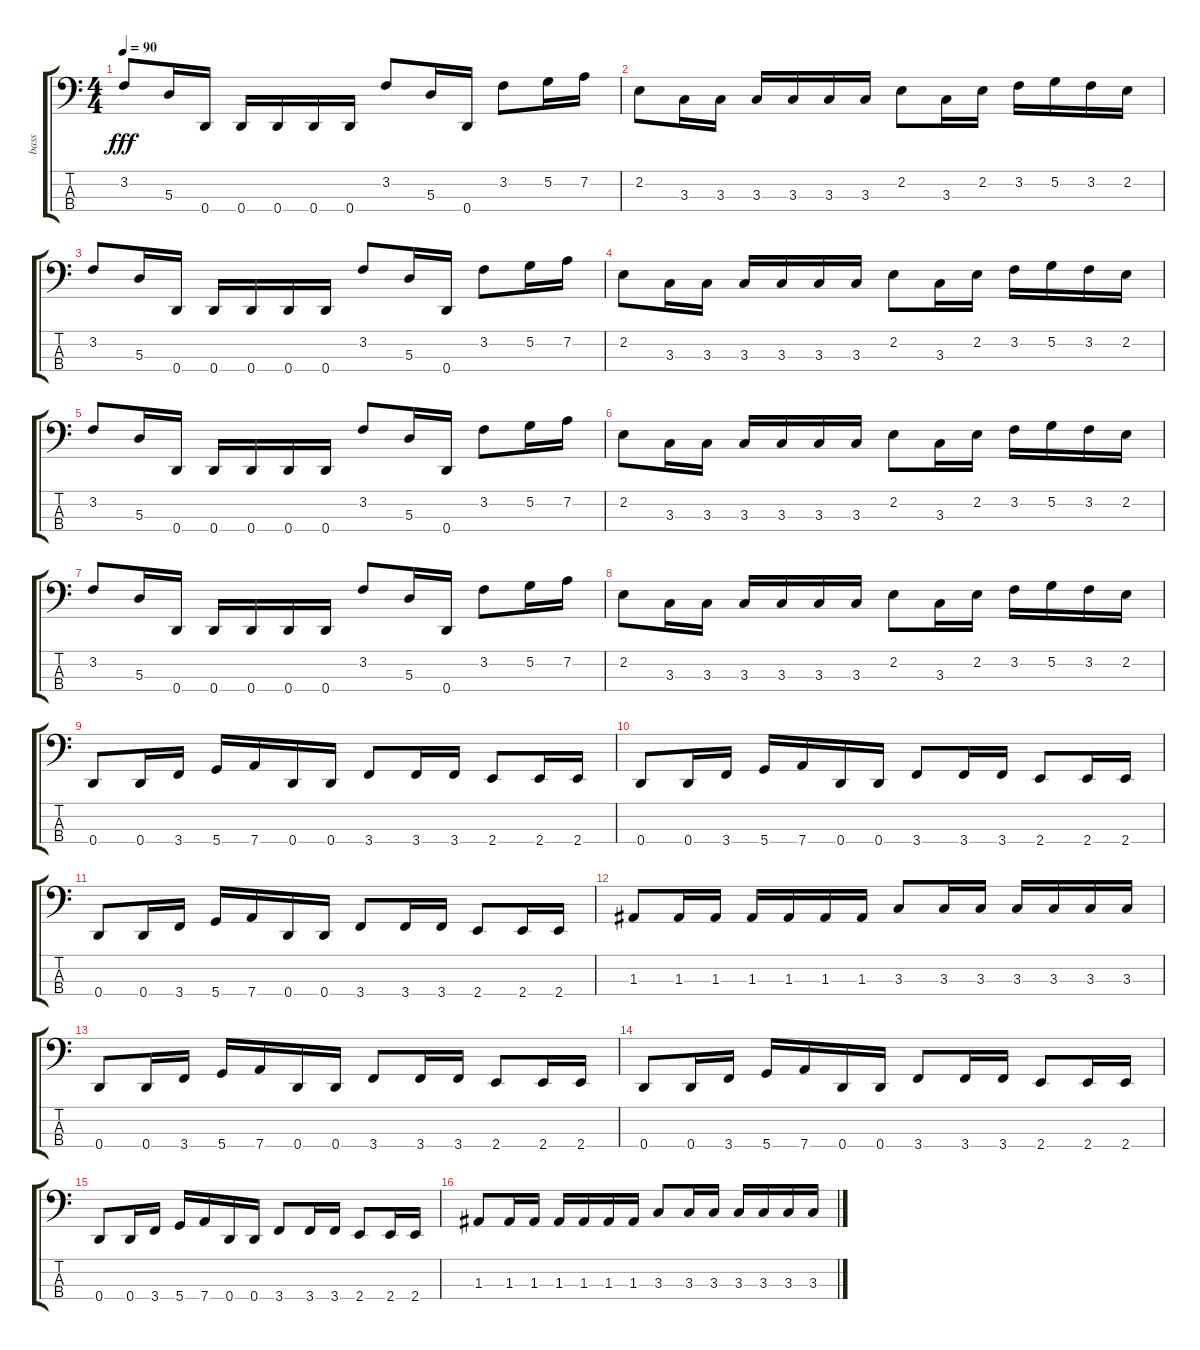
\track ("bass" "bass") {instrument electricbassfinger}
\staff {score tabs}
\tuning (G2 D2 A1 D1) {hide}
\ts (4 4)
\tempo 90
\clef f4
\ks c
3.2.8{dy fff} 5.3.16 0.4.16 0.4.16 0.4.16 0.4.16 0.4.16 3.2.8 5.3.16 0.4.16 3.2.8 5.2.16 7.2.16 |
2.2.8 3.3.16 3.3.16 3.3.16 3.3.16 3.3.16 3.3.16 2.2.8 3.3.16 2.2.16 3.2.16 5.2.16 3.2.16 2.2.16 |
3.2.8 5.3.16 0.4.16 0.4.16 0.4.16 0.4.16 0.4.16 3.2.8 5.3.16 0.4.16 3.2.8 5.2.16 7.2.16 |
2.2.8 3.3.16 3.3.16 3.3.16 3.3.16 3.3.16 3.3.16 2.2.8 3.3.16 2.2.16 3.2.16 5.2.16 3.2.16 2.2.16 |
3.2.8 5.3.16 0.4.16 0.4.16 0.4.16 0.4.16 0.4.16 3.2.8 5.3.16 0.4.16 3.2.8 5.2.16 7.2.16 |
2.2.8 3.3.16 3.3.16 3.3.16 3.3.16 3.3.16 3.3.16 2.2.8 3.3.16 2.2.16 3.2.16 5.2.16 3.2.16 2.2.16 |
3.2.8 5.3.16 0.4.16 0.4.16 0.4.16 0.4.16 0.4.16 3.2.8 5.3.16 0.4.16 3.2.8 5.2.16 7.2.16 |
2.2.8 3.3.16 3.3.16 3.3.16 3.3.16 3.3.16 3.3.16 2.2.8 3.3.16 2.2.16 3.2.16 5.2.16 3.2.16 2.2.16 |
0.4.8 0.4.16 3.4.16 5.4.16 7.4.16 0.4.16 0.4.16 3.4.8 3.4.16 3.4.16 2.4.8 2.4.16 2.4.16 |
0.4.8 0.4.16 3.4.16 5.4.16 7.4.16 0.4.16 0.4.16 3.4.8 3.4.16 3.4.16 2.4.8 2.4.16 2.4.16 |
0.4.8 0.4.16 3.4.16 5.4.16 7.4.16 0.4.16 0.4.16 3.4.8 3.4.16 3.4.16 2.4.8 2.4.16 2.4.16 |
1.3.8 1.3.16 1.3.16 1.3.16 1.3.16 1.3.16 1.3.16 3.3.8 3.3.16 3.3.16 3.3.16 3.3.16 3.3.16 3.3.16 |
0.4.8 0.4.16 3.4.16 5.4.16 7.4.16 0.4.16 0.4.16 3.4.8 3.4.16 3.4.16 2.4.8 2.4.16 2.4.16 |
0.4.8 0.4.16 3.4.16 5.4.16 7.4.16 0.4.16 0.4.16 3.4.8 3.4.16 3.4.16 2.4.8 2.4.16 2.4.16 |
0.4.8 0.4.16 3.4.16 5.4.16 7.4.16 0.4.16 0.4.16 3.4.8 3.4.16 3.4.16 2.4.8 2.4.16 2.4.16 |
1.3.8 1.3.16 1.3.16 1.3.16 1.3.16 1.3.16 1.3.16 3.3.8 3.3.16 3.3.16 3.3.16 3.3.16 3.3.16 3.3.16
